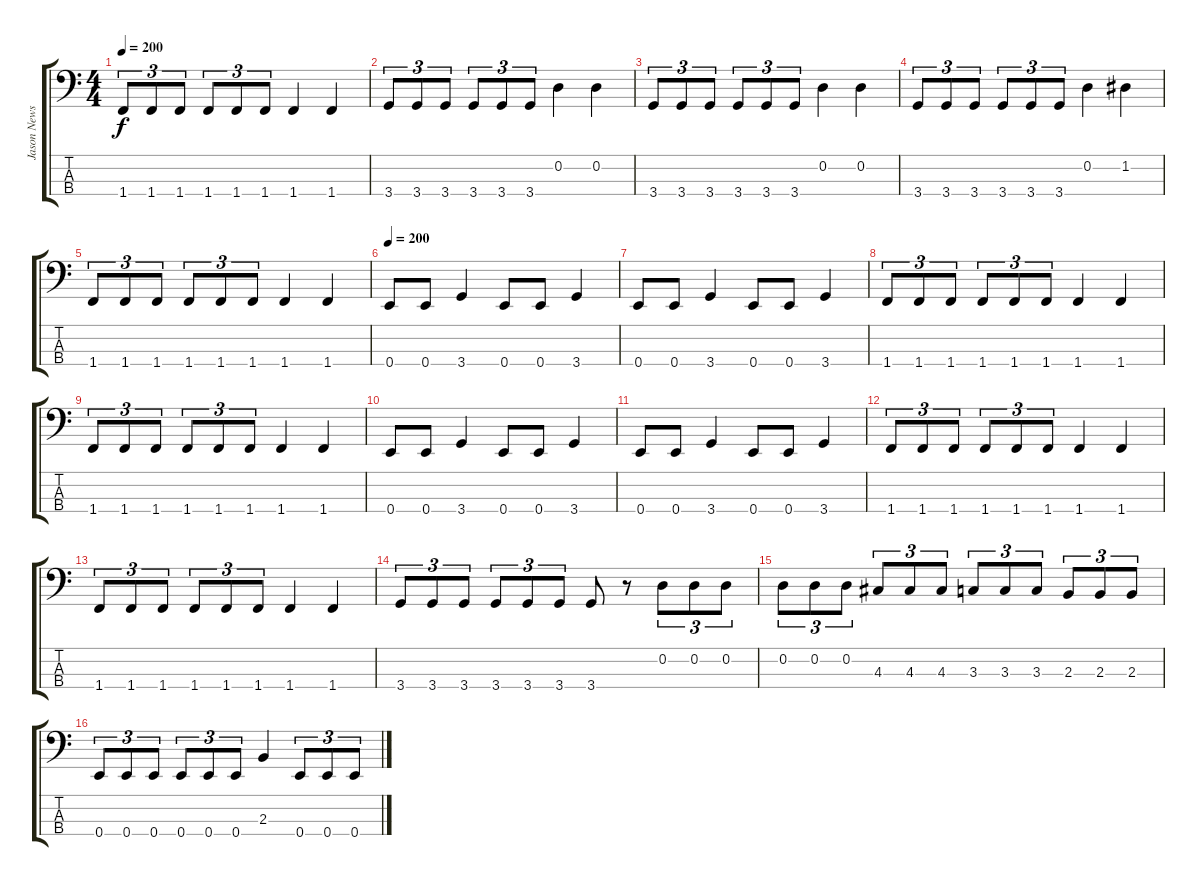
\track ("Jason Newsted" "Jason News") {instrument electricbasspick}
\staff {score tabs}
\tuning (G2 D2 A1 E1) {hide}
\ts (4 4)
\tempo 200
\clef f4
\ks c
1.4.8{tu (3 2) dy f} 1.4.8{tu (3 2)} 1.4.8{tu (3 2)} 1.4.8{tu (3 2)} 1.4.8{tu (3 2)} 1.4.8{tu (3 2)} 1.4.4 1.4.4 |
3.4.8{tu (3 2)} 3.4.8{tu (3 2)} 3.4.8{tu (3 2)} 3.4.8{tu (3 2)} 3.4.8{tu (3 2)} 3.4.8{tu (3 2)} 0.2.4 0.2.4 |
3.4.8{tu (3 2)} 3.4.8{tu (3 2)} 3.4.8{tu (3 2)} 3.4.8{tu (3 2)} 3.4.8{tu (3 2)} 3.4.8{tu (3 2)} 0.2.4 0.2.4 |
3.4.8{tu (3 2)} 3.4.8{tu (3 2)} 3.4.8{tu (3 2)} 3.4.8{tu (3 2)} 3.4.8{tu (3 2)} 3.4.8{tu (3 2)} 0.2.4 1.2.4 |
1.4.8{tu (3 2)} 1.4.8{tu (3 2)} 1.4.8{tu (3 2)} 1.4.8{tu (3 2)} 1.4.8{tu (3 2)} 1.4.8{tu (3 2)} 1.4.4 1.4.4 |
\tempo 200
0.4.8 0.4.8 3.4.4 0.4.8 0.4.8 3.4.4 |
0.4.8 0.4.8 3.4.4 0.4.8 0.4.8 3.4.4 |
1.4.8{tu (3 2)} 1.4.8{tu (3 2)} 1.4.8{tu (3 2)} 1.4.8{tu (3 2)} 1.4.8{tu (3 2)} 1.4.8{tu (3 2)} 1.4.4 1.4.4 |
1.4.8{tu (3 2)} 1.4.8{tu (3 2)} 1.4.8{tu (3 2)} 1.4.8{tu (3 2)} 1.4.8{tu (3 2)} 1.4.8{tu (3 2)} 1.4.4 1.4.4 |
0.4.8 0.4.8 3.4.4 0.4.8 0.4.8 3.4.4 |
0.4.8 0.4.8 3.4.4 0.4.8 0.4.8 3.4.4 |
1.4.8{tu (3 2)} 1.4.8{tu (3 2)} 1.4.8{tu (3 2)} 1.4.8{tu (3 2)} 1.4.8{tu (3 2)} 1.4.8{tu (3 2)} 1.4.4 1.4.4 |
1.4.8{tu (3 2)} 1.4.8{tu (3 2)} 1.4.8{tu (3 2)} 1.4.8{tu (3 2)} 1.4.8{tu (3 2)} 1.4.8{tu (3 2)} 1.4.4 1.4.4 |
3.4.8{tu (3 2)} 3.4.8{tu (3 2)} 3.4.8{tu (3 2)} 3.4.8{tu (3 2)} 3.4.8{tu (3 2)} 3.4.8{tu (3 2)} 3.4.8 r.8 0.2.8{tu (3 2)} 0.2.8{tu (3 2)} 0.2.8{tu (3 2)} |
0.2.8{tu (3 2)} 0.2.8{tu (3 2)} 0.2.8{tu (3 2)} 4.3.8{tu (3 2)} 4.3.8{tu (3 2)} 4.3.8{tu (3 2)} 3.3.8{tu (3 2)} 3.3.8{tu (3 2)} 3.3.8{tu (3 2)} 2.3.8{tu (3 2)} 2.3.8{tu (3 2)} 2.3.8{tu (3 2)} |
0.4.8{tu (3 2)} 0.4.8{tu (3 2)} 0.4.8{tu (3 2)} 0.4.8{tu (3 2)} 0.4.8{tu (3 2)} 0.4.8{tu (3 2)} 2.3.4 0.4.8{tu (3 2)} 0.4.8{tu (3 2)} 0.4.8{tu (3 2)}
